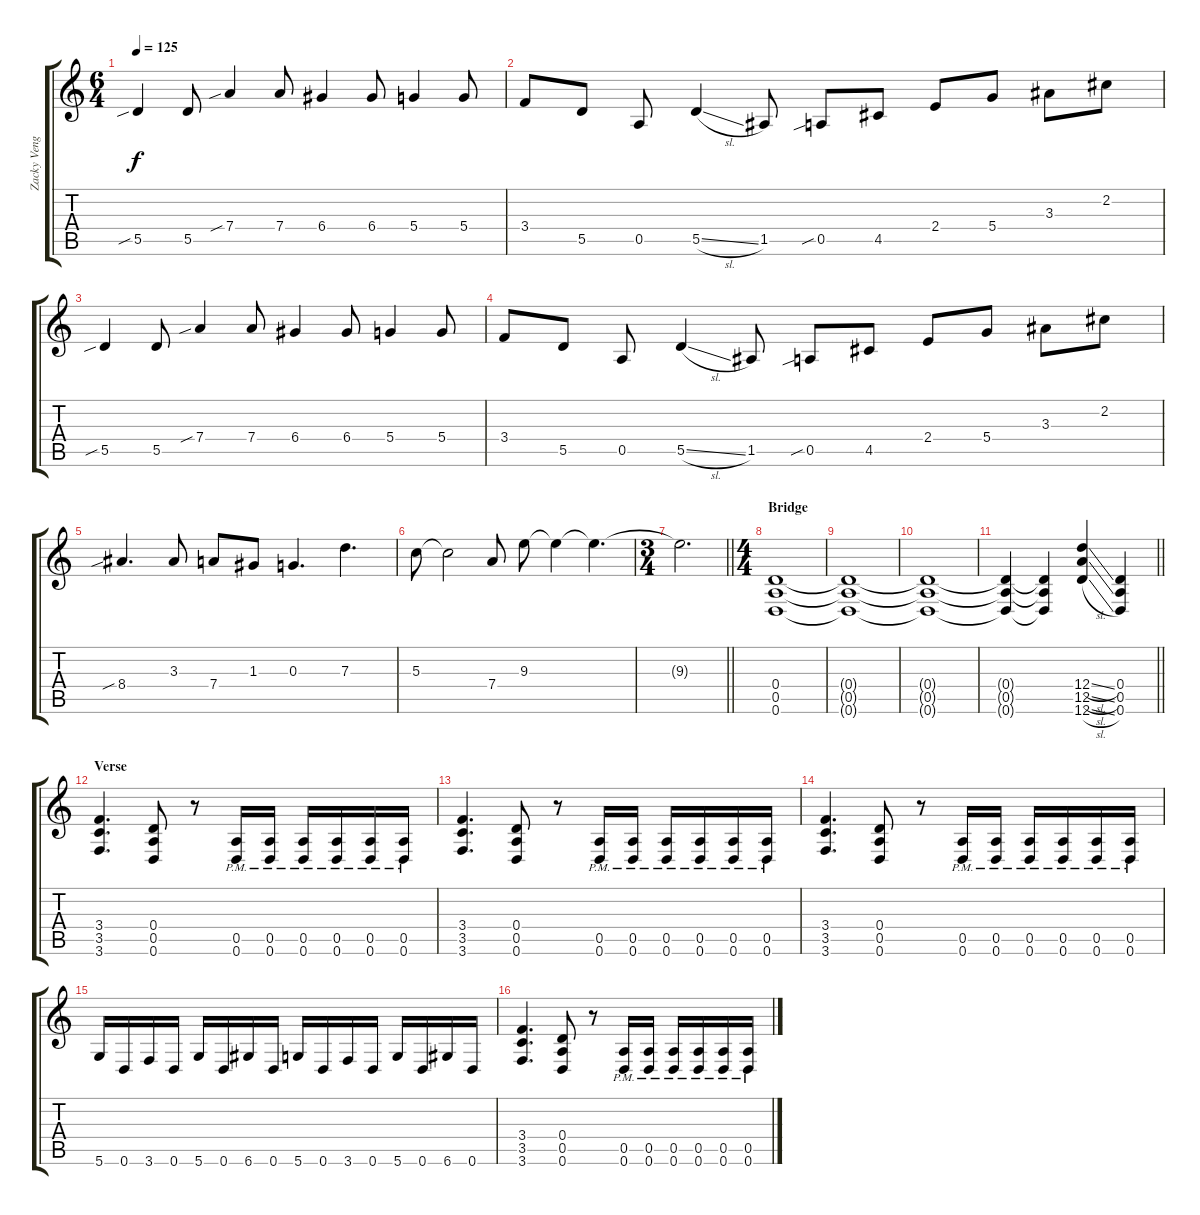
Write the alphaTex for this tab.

\track ("Zacky Vengeance" "Zacky Veng") {instrument distortionguitar}
\staff {score tabs}
\tuning (E4 B3 G3 D3 A2 D2) {hide}
\ts (6 4)
\tempo 125
\clef g2
\ks c
5.5{sib}.4{dy f} 5.5.8 7.4{sib}.4 7.4.8 6.4.4 6.4.8 5.4.4 5.4.8 |
3.4.8 5.5.8 0.5.8 5.5{sl}.4 1.5.8 0.5{sib}.8 4.5.8 2.4.8 5.4.8 3.3.8 2.2.8 |
5.5{sib}.4 5.5.8 7.4{sib}.4 7.4.8 6.4.4 6.4.8 5.4.4 5.4.8 |
3.4.8 5.5.8 0.5.8 5.5{sl}.4 1.5.8 0.5{sib}.8 4.5.8 2.4.8 5.4.8 3.3.8 2.2.8 |
8.4{sib}.4{d} 3.3.8 7.4.8 1.3.8 0.3.4{d} 7.3.4{d} |
5.3.8 5.3{t}.2 7.4.8 9.3.8 9.3{t}.4 9.3{t}.4{d} |
\ts (3 4)
\barLineRight lightlight
9.3{t}.2{d} |
\ts (4 4)
\section ("" "Bridge")
(0.4 0.5 0.6).1{balance 8} |
(0.4{t} 0.5{t} 0.6{t}).1 |
(0.4{t} 0.5{t} 0.6{t}).1 |
\barLineRight lightlight
(0.4{t} 0.5{t} 0.6{t}).4 (0.4{t} 0.5{t} 0.6{t}).4 (12.4{sl} 12.5{sl} 12.6{sl}).4 (0.4 0.5 0.6).4 |
\section ("" "Verse")
(3.4 3.5 3.6).4{d balance 16} (0.4 0.5 0.6).8 r.8 (0.5{pm} 0.6{pm}).16 (0.5{pm} 0.6{pm}).16 (0.5{pm} 0.6{pm}).16 (0.5{pm} 0.6{pm}).16 (0.5{pm} 0.6{pm}).16 (0.5{pm} 0.6{pm}).16 |
(3.4 3.5 3.6).4{d} (0.4 0.5 0.6).8 r.8 (0.5{pm} 0.6{pm}).16 (0.5{pm} 0.6{pm}).16 (0.5{pm} 0.6{pm}).16 (0.5{pm} 0.6{pm}).16 (0.5{pm} 0.6{pm}).16 (0.5{pm} 0.6{pm}).16 |
(3.4 3.5 3.6).4{d} (0.4 0.5 0.6).8 r.8 (0.5{pm} 0.6{pm}).16 (0.5{pm} 0.6{pm}).16 (0.5{pm} 0.6{pm}).16 (0.5{pm} 0.6{pm}).16 (0.5{pm} 0.6{pm}).16 (0.5{pm} 0.6{pm}).16 |
5.6.16 0.6.16 3.6.16 0.6.16 5.6.16 0.6.16 6.6.16 0.6.16 5.6.16 0.6.16 3.6.16 0.6.16 5.6.16 0.6.16 6.6.16 0.6.16 |
(3.4 3.5 3.6).4{d} (0.4 0.5 0.6).8 r.8 (0.5{pm} 0.6{pm}).16 (0.5{pm} 0.6{pm}).16 (0.5{pm} 0.6{pm}).16 (0.5{pm} 0.6{pm}).16 (0.5{pm} 0.6{pm}).16 (0.5{pm} 0.6{pm}).16
